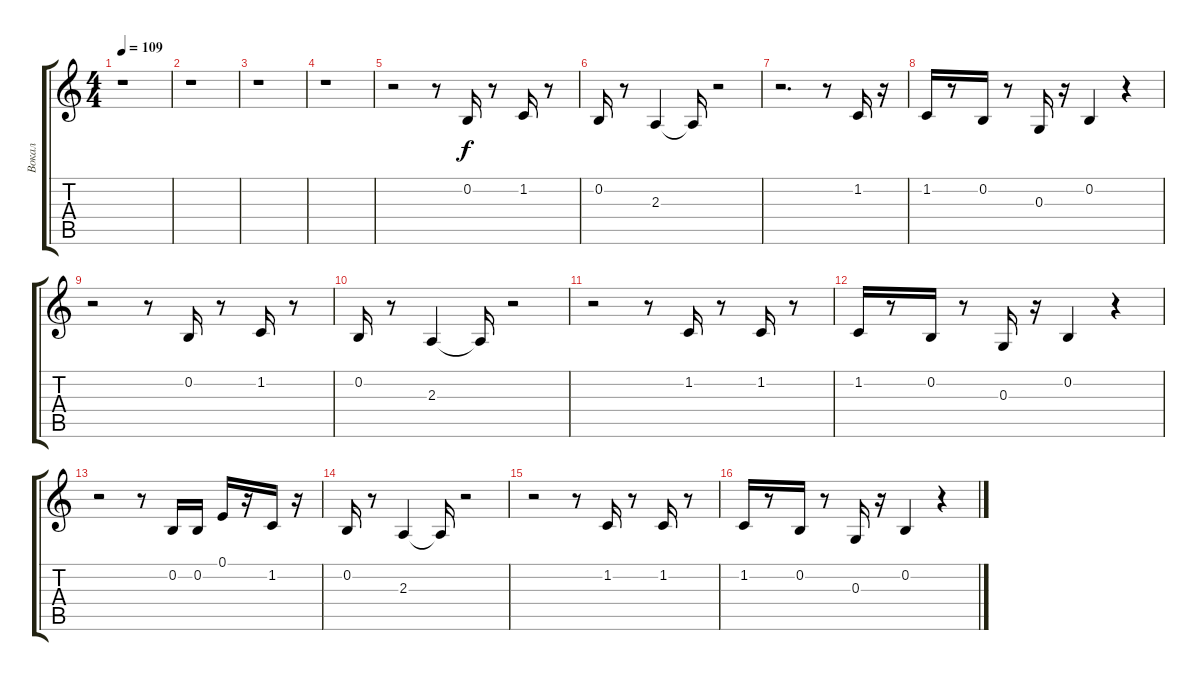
\track ("Вокал" "Вокал") {instrument pad1newage}
\staff {score tabs}
\tuning (E4 B3 G3 D3 A2 E2) {hide}
\ts (4 4)
\tempo 109
\clef g2
\ks c
r.1{dy f} |
r.1 |
r.1 |
r.1 |
r.2 r.8 0.2.16 r.8 1.2.16 r.8 |
0.2.16 r.8 2.3.4 2.3{t}.16 r.2 |
r.2{d} r.8 1.2.16 r.16 |
1.2.16 r.8 0.2.16 r.8 0.3.16 r.16 0.2.4 r.4 |
r.2 r.8 0.2.16 r.8 1.2.16 r.8 |
0.2.16 r.8 2.3.4 2.3{t}.16 r.2 |
r.2 r.8 1.2.16 r.8 1.2.16 r.8 |
1.2.16 r.8 0.2.16 r.8 0.3.16 r.16 0.2.4 r.4 |
r.2 r.8 0.2.16 0.2.16 0.1.16 r.16 1.2.16 r.16 |
0.2.16 r.8 2.3.4 2.3{t}.16 r.2 |
r.2 r.8 1.2.16 r.8 1.2.16 r.8 |
1.2.16 r.8 0.2.16 r.8 0.3.16 r.16 0.2.4 r.4
